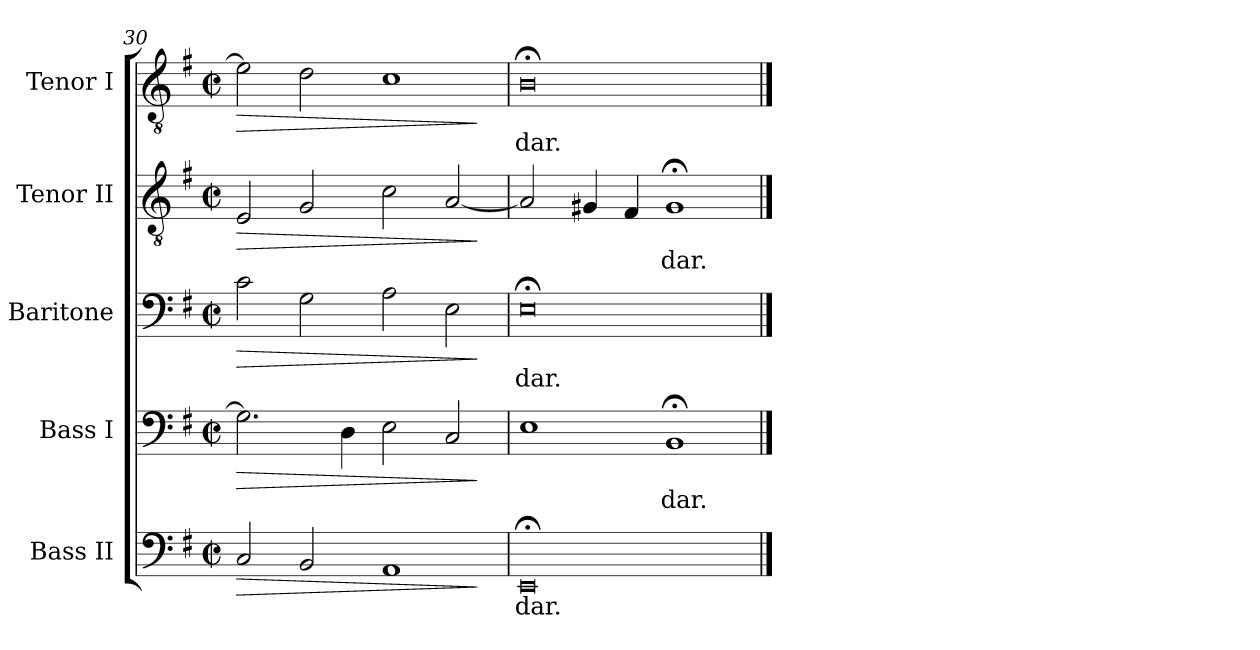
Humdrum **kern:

**kern	**text	**dynam	**kern	**text	**dynam	**kern	**text	**dynam	**kern	**text	**dynam	**kern	**text	**dynam
*part5	*part5	*part5	*part4	*part4	*part4	*part3	*part3	*part3	*part2	*part2	*part2	*part1	*part1	*part1
*staff5	*staff5	*staff5	*staff4	*staff4	*staff4	*staff3	*staff3	*staff3	*staff2	*staff2	*staff2	*staff1	*staff1	*staff1
*I"Bass II	*	*	*I"Bass I	*	*	*I"Baritone	*	*	*I"Tenor II	*	*	*I"Tenor I	*	*
*I'B II	*	*	*I'B I	*	*	*I'Bar.	*	*	*I'T II	*	*	*I'T I	*	*
*clefF4	*	*	*clefF4	*	*	*clefF4	*	*	*clefGv2	*	*	*clefGv2	*	*
*k[f#]	*	*	*k[f#]	*	*	*k[f#]	*	*	*k[f#]	*	*	*k[f#]	*	*
*G:	*	*	*G:	*	*	*G:	*	*	*G:	*	*	*G:	*	*
*M4/2	*	*	*M4/2	*	*	*M4/2	*	*	*M4/2	*	*	*M4/2	*	*
*met(c|)	*	*	*met(c|)	*	*	*met(c|)	*	*	*met(c|)	*	*	*met(c|)	*	*
=30	=30	=30	=30	=30	=30	=30	=30	=30	=30	=30	=30	=30	=30	=30
!	!	!LO:HP:b	!	!	!LO:HP:b	!	!	!LO:HP:b	!	!	!LO:HP:b	!	!	!LO:HP:b
2C	.	>	2.G]	.	>	2c	.	>	2E	.	>	2e]	.	>
2BB	.	.	.	.	.	2G	.	.	2G	.	.	2d	.	.
.	.	.	4D	.	.	.	.	.	.	.	.	.	.	.
1AA	.	.	2E	.	.	2A	.	.	2c	.	.	1c	.	.
.	.	.	2C	.	.	2E	.	.	[2A	.	.	.	.	.
.	.	]	.	.	]	.	.	]	.	.	]	.	.	]
=31	=31	=31	=31	=31	=31	=31	=31	=31	=31	=31	=31	=31	=31	=31
!	!LO:LY:b	!	!	!	!	!	!LO:LY:b	!	!	!	!	!	!LO:LY:b	!
0EE;<	dar.	.	1E	.	.	0E;<	dar.	.	2A]	.	.	0B;<	dar.	.
.	.	.	.	.	.	.	.	.	4G#X	.	.	.	.	.
.	.	.	.	.	.	.	.	.	4F#	.	.	.	.	.
!	!	!	!	!LO:LY:b	!	!	!	!	!	!LO:LY:b	!	!	!	!
.	.	.	1BB;<	dar.	.	.	.	.	1G#;<	dar.	.	.	.	.
==	==	==	==	==	==	==	==	==	==	==	==	==	==	==
*-	*-	*-	*-	*-	*-	*-	*-	*-	*-	*-	*-	*-	*-	*-
